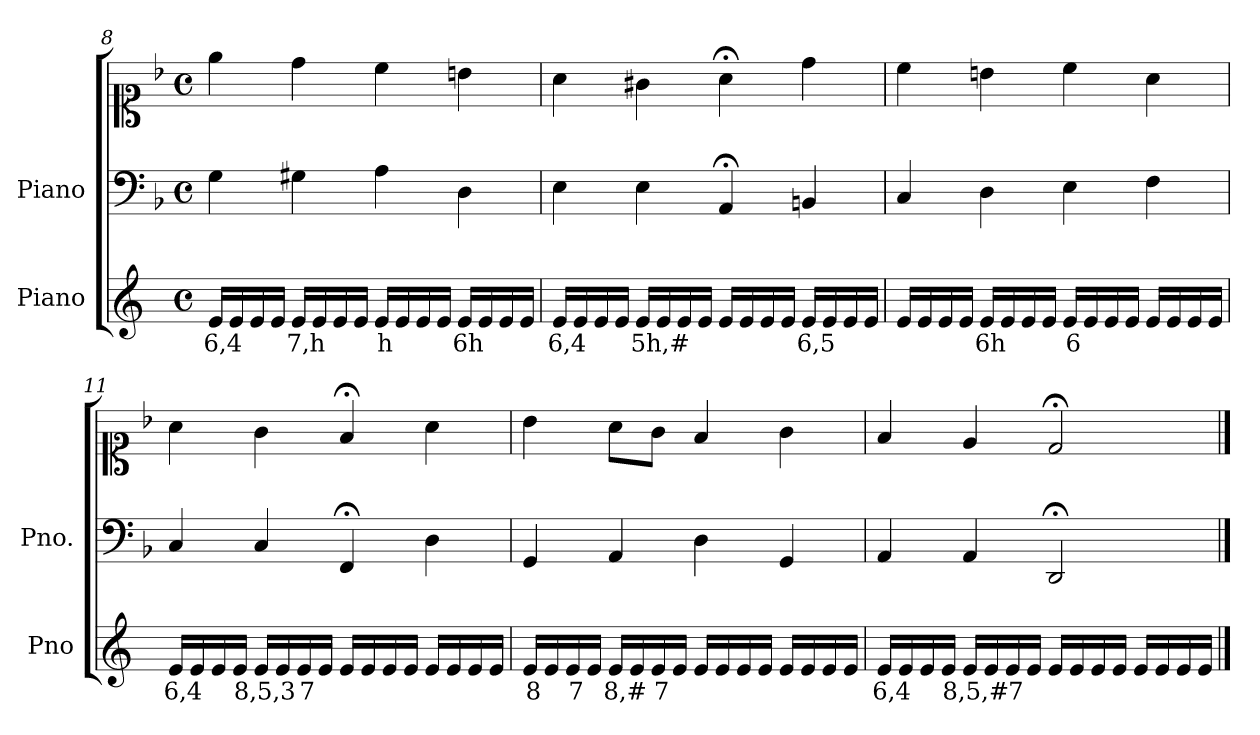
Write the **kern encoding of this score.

**kern	**text	**kern	**kern
*part2	*part2	*part1	*part1
*staff3	*staff3	*staff2	*staff1
*I"Piano	*	*I"Piano	*
*I'Pno	*	*I'Pno.	*
*clefG2	*	*clefF4	*clefC1
*k[]	*	*k[b-]	*k[b-]
*M4/4	*	*M4/4	*M4/4
*met(c)	*	*met(c)	*met(c)
=8	=8	=8	=8
!	!LO:LY:b	!	!
16e/LL	6,4	4G\	4ee\
16e/	.	.	.
16e/	.	.	.
16e/JJ	.	.	.
!	!LO:LY:b	!	!
16e/LL	7,h	4G#X\	4dd\
16e/	.	.	.
16e/	.	.	.
16e/JJ	.	.	.
!	!LO:LY:b	!	!
16e/LL	h	4A\	4cc\
16e/	.	.	.
16e/	.	.	.
16e/JJ	.	.	.
!	!LO:LY:b	!	!
16e/LL	6h	4D\	4bn\
16e/	.	.	.
16e/	.	.	.
16e/JJ	.	.	.
=9	=9	=9	=9
!	!LO:LY:b	!	!
16e/LL	6,4	4E\	4a\
16e/	.	.	.
16e/	.	.	.
16e/JJ	.	.	.
!	!LO:LY:b	!	!
16e/LL	5h,#	4E\	4g#X\
16e/	.	.	.
16e/	.	.	.
16e/JJ	.	.	.
16e/LL	.	4AA;</	4a;<\
16e/	.	.	.
16e/	.	.	.
16e/JJ	.	.	.
!	!LO:LY:b	!	!
16e/LL	6,5	4BBn/	4dd\
16e/	.	.	.
16e/	.	.	.
16e/JJ	.	.	.
=10	=10	=10	=10
16e/LL	.	4C/	4cc\
16e/	.	.	.
16e/	.	.	.
16e/JJ	.	.	.
!	!LO:LY:b	!	!
16e/LL	6h	4D\	4bn\
16e/	.	.	.
16e/	.	.	.
16e/JJ	.	.	.
!	!LO:LY:b	!	!
16e/LL	6	4E\	4cc\
16e/	.	.	.
16e/	.	.	.
16e/JJ	.	.	.
16e/LL	.	4F\	4a\
16e/	.	.	.
16e/	.	.	.
16e/JJ	.	.	.
=11	=11	=11	=11
!	!LO:LY:b	!	!
16e/LL	6,4	4C/	4a\
16e/	.	.	.
16e/	.	.	.
16e/JJ	.	.	.
!	!LO:LY:b	!	!
16e/LL	8,5,3	4C/	4g\
16e/	.	.	.
!	!LO:LY:b	!	!
16e/	7	.	.
16e/JJ	.	.	.
16e/LL	.	4FF;</	4f;</
16e/	.	.	.
16e/	.	.	.
16e/JJ	.	.	.
16e/LL	.	4D\	4a\
16e/	.	.	.
16e/	.	.	.
16e/JJ	.	.	.
=12	=12	=12	=12
!	!LO:LY:b	!	!
16e/LL	8	4GG/	4b-\
16e/	.	.	.
!	!LO:LY:b	!	!
16e/	7	.	.
16e/JJ	.	.	.
!	!LO:LY:b	!	!
16e/LL	8,#	4AA/	8a\L
16e/	.	.	.
!	!LO:LY:b	!	!
16e/	7	.	8g\J
16e/JJ	.	.	.
16e/LL	.	4D\	4f/
16e/	.	.	.
16e/	.	.	.
16e/JJ	.	.	.
16e/LL	.	4GG/	4g\
16e/	.	.	.
16e/	.	.	.
16e/JJ	.	.	.
=13	=13	=13	=13
!	!LO:LY:b	!	!
16e/LL	6,4	4AA/	4f/
16e/	.	.	.
16e/	.	.	.
16e/JJ	.	.	.
!	!LO:LY:b	!	!
16e/LL	8,5,#	4AA/	4e/
16e/	.	.	.
!	!LO:LY:b	!	!
16e/	7	.	.
16e/JJ	.	.	.
16e/LL	.	2DD;</	2d;</
16e/	.	.	.
16e/	.	.	.
16e/JJ	.	.	.
16e/LL	.	.	.
16e/	.	.	.
16e/	.	.	.
16e/JJ	.	.	.
==	==	==	==
*-	*-	*-	*-
